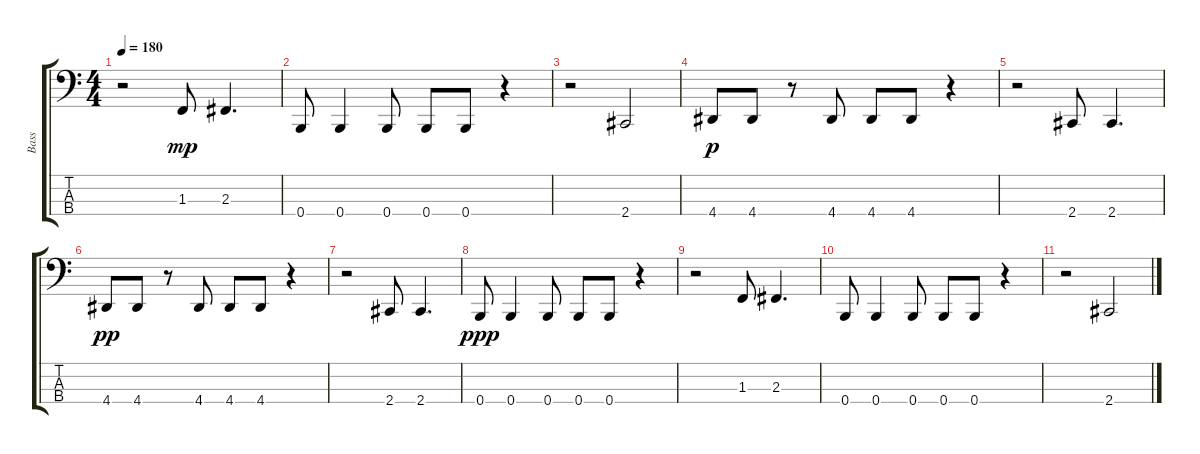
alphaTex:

\track ("Bass" "Bass") {instrument electricbasspick}
\staff {score tabs}
\tuning (D2 A1 E1 B0) {hide}
\ts (4 4)
\tempo 180
\clef f4
\ks c
r.2{dy mp} 1.3.8 2.3.4{d} |
0.4.8 0.4.4 0.4.8 0.4.8 0.4.8 r.4 |
r.2 2.4.2 |
4.4.8{dy p} 4.4.8 r.8 4.4.8 4.4.8 4.4.8 r.4 |
r.2 2.4.8 2.4.4{d} |
4.4.8{dy pp} 4.4.8 r.8 4.4.8 4.4.8 4.4.8 r.4 |
r.2 2.4.8 2.4.4{d} |
0.4.8{dy ppp} 0.4.4 0.4.8 0.4.8 0.4.8 r.4 |
r.2 1.3.8 2.3.4{d} |
0.4.8 0.4.4 0.4.8 0.4.8 0.4.8 r.4 |
r.2 2.4.2
